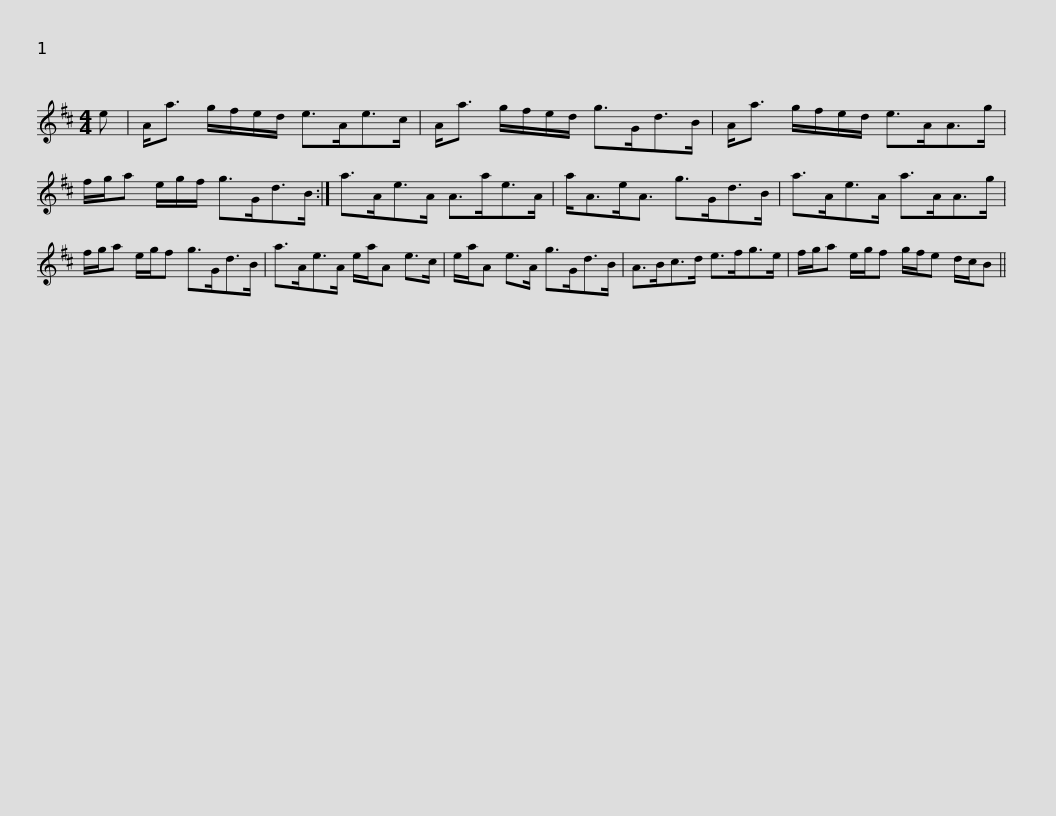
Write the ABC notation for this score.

X:1
L:1/8
M:4/4
I:linebreak $
K:D
V:1 treble
V:1
 e | A<a g/f/e/d/ e>Ae>c | A<a g/f/e/d/ g>Gd>B | A<a g/f/e/d/ e>AA>g |$ f/g/a e/g/f/ g>Gd>B :| %5
 a>Ae>A A>ae>A | a<Ae<A g>Gd>B | a>Ae>A a>AA>g |$ f/g/a e/g/f g>Gd>B | a>Ae>A e/a/A e>c | %10
 e/a/A e>A g>Gd>B | A>Bc>d e>fg>e |$ f/g/a e/g/f g/f/e d/c/B || %13
